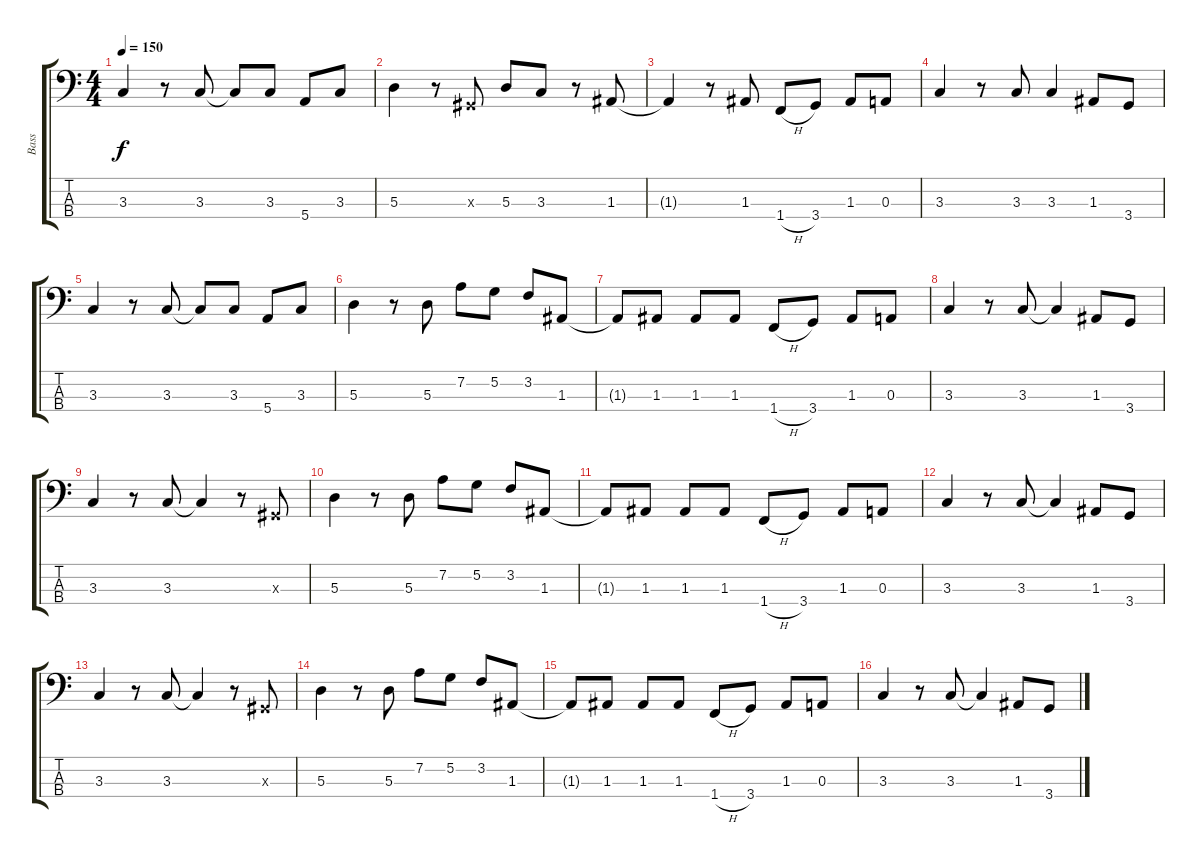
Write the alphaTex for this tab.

\track ("Bass" "Bass") {instrument electricbassfinger}
\staff {score tabs}
\tuning (G2 D2 A1 E1) {hide}
\ts (4 4)
\tempo 150
\clef f4
\ks c
3.3.4{dy f} r.8 3.3.8 3.3{t}.8 3.3.8 5.4.8 3.3.8 |
5.3.4 r.8 -1.3{x}.8 5.3.8 3.3.8 r.8 1.3.8 |
1.3{t}.4 r.8 1.3.8 1.4{h}.8 3.4.8 1.3.8 0.3.8 |
3.3.4 r.8 3.3.8 3.3.4 1.3.8 3.4.8 |
3.3.4 r.8 3.3.8 3.3{t}.8 3.3.8 5.4.8 3.3.8 |
5.3.4 r.8 5.3.8 7.2.8 5.2.8 3.2.8 1.3.8 |
1.3{t}.8 1.3.8 1.3.8 1.3.8 1.4{h}.8 3.4.8 1.3.8 0.3.8 |
3.3.4 r.8 3.3.8 3.3{t}.4 1.3.8 3.4.8 |
3.3.4 r.8 3.3.8 3.3{t}.4 r.8 -1.3{x}.8 |
5.3.4 r.8 5.3.8 7.2.8 5.2.8 3.2.8 1.3.8 |
1.3{t}.8 1.3.8 1.3.8 1.3.8 1.4{h}.8 3.4.8 1.3.8 0.3.8 |
3.3.4 r.8 3.3.8 3.3{t}.4 1.3.8 3.4.8 |
3.3.4 r.8 3.3.8 3.3{t}.4 r.8 -1.3{x}.8 |
5.3.4 r.8 5.3.8 7.2.8 5.2.8 3.2.8 1.3.8 |
1.3{t}.8 1.3.8 1.3.8 1.3.8 1.4{h}.8 3.4.8 1.3.8 0.3.8 |
3.3.4 r.8 3.3.8 3.3{t}.4 1.3.8 3.4.8
